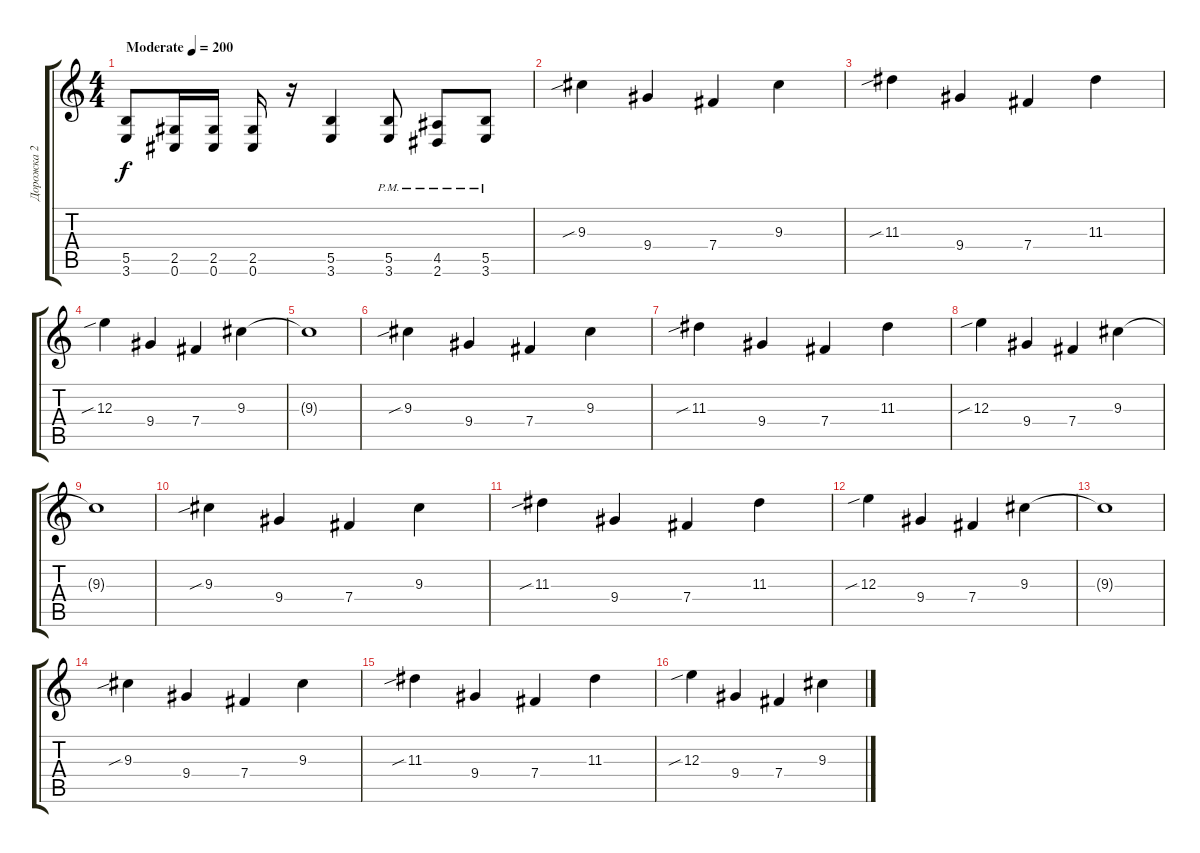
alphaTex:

\track ("Дорожка 2" "Дорожка 2") {instrument overdrivenguitar}
\staff {score tabs}
\tuning (Db4 Ab3 E3 B2 Gb2 Db2) {hide}
\ts (4 4)
\tempo (200 "Moderate")
\clef g2
\ks c
(5.5 3.6).8{dy f instrument overdrivenguitar} (2.5 0.6).16 (2.5 0.6).16 (2.5 0.6).16 r.16 (5.5 3.6).4 (5.5{pm} 3.6{pm}).8 (4.5{pm} 2.6{pm}).8 (5.5{pm} 3.6{pm}).8 |
9.3{sib}.4 9.4.4 7.4.4 9.3.4 |
11.3{sib}.4 9.4.4 7.4.4 11.3.4 |
12.3{sib}.4 9.4.4 7.4.4 9.3.4 |
9.3{t}.1 |
9.3{sib}.4 9.4.4 7.4.4 9.3.4 |
11.3{sib}.4 9.4.4 7.4.4 11.3.4 |
12.3{sib}.4 9.4.4 7.4.4 9.3.4 |
9.3{t}.1 |
9.3{sib}.4 9.4.4 7.4.4 9.3.4 |
11.3{sib}.4 9.4.4 7.4.4 11.3.4 |
12.3{sib}.4 9.4.4 7.4.4 9.3.4 |
9.3{t}.1 |
9.3{sib}.4 9.4.4 7.4.4 9.3.4 |
11.3{sib}.4 9.4.4 7.4.4 11.3.4 |
12.3{sib}.4 9.4.4 7.4.4 9.3.4
